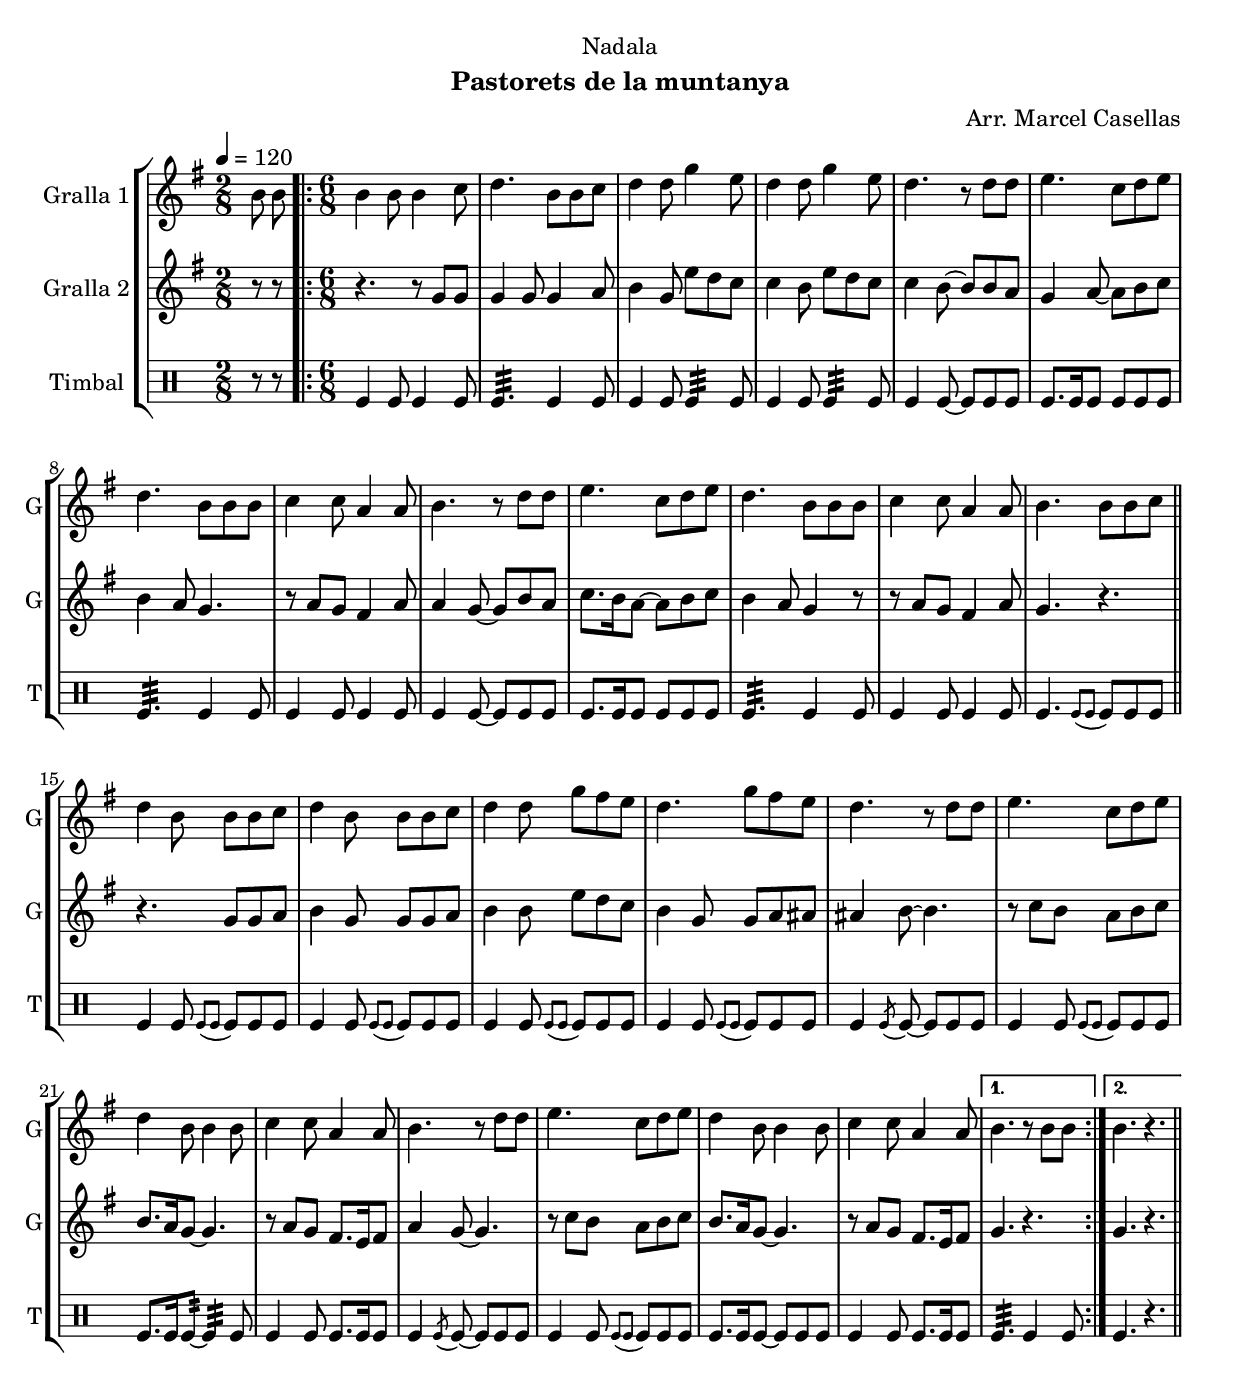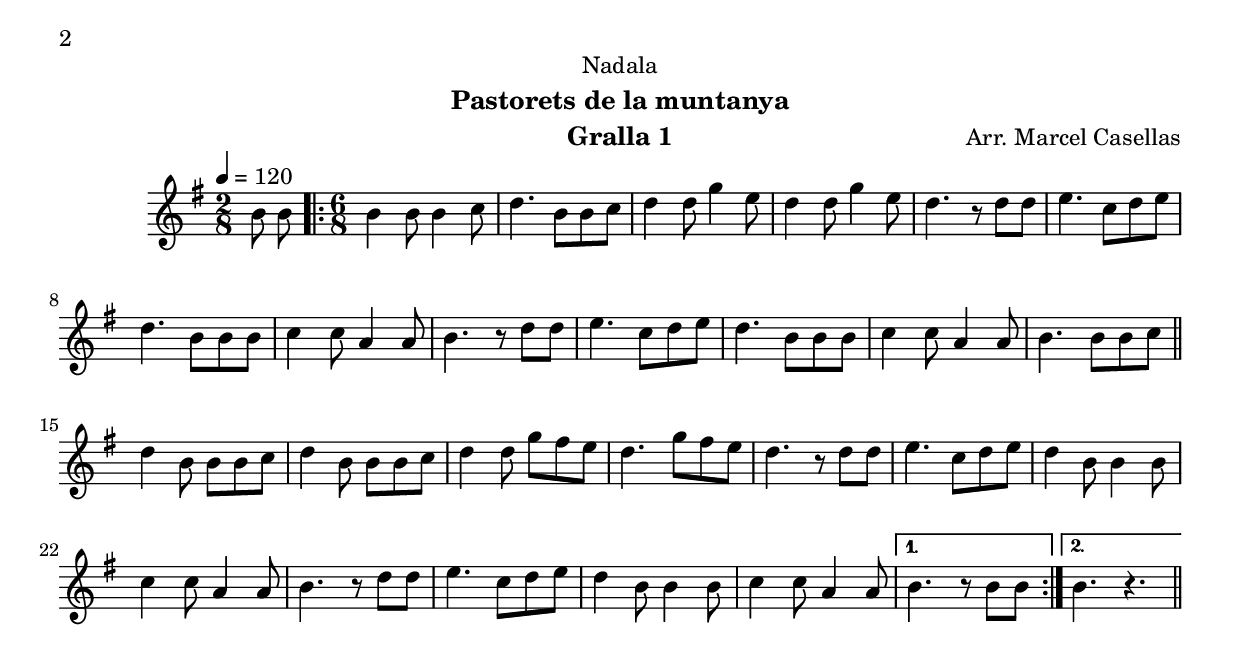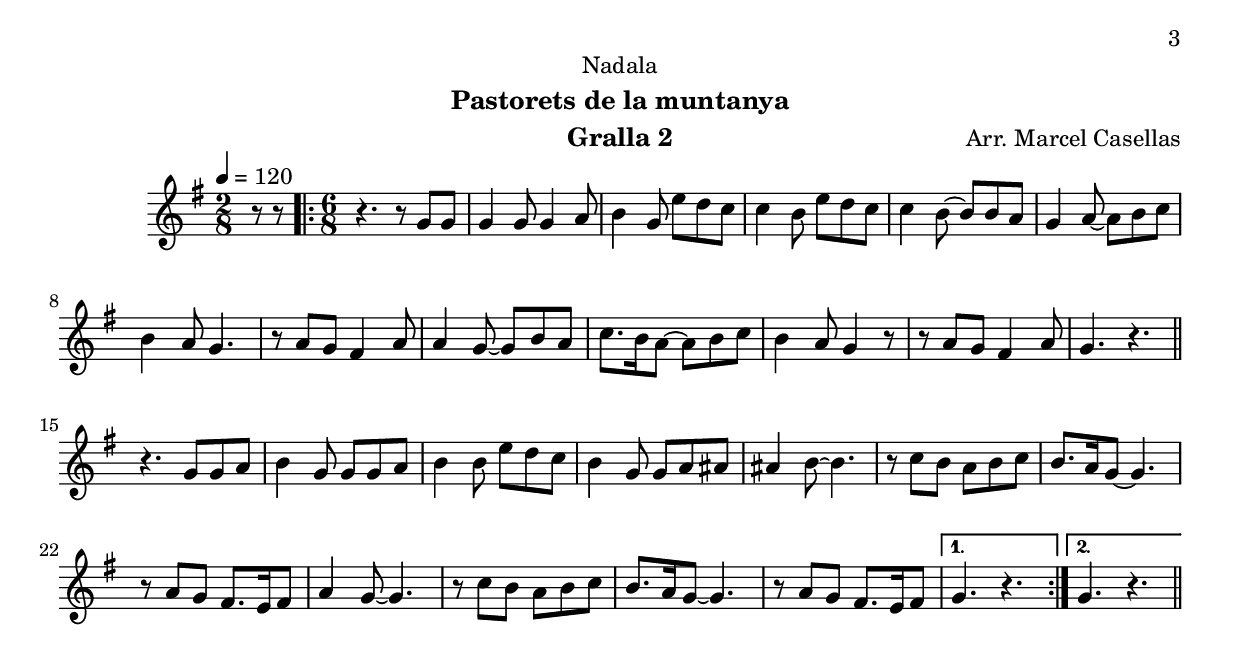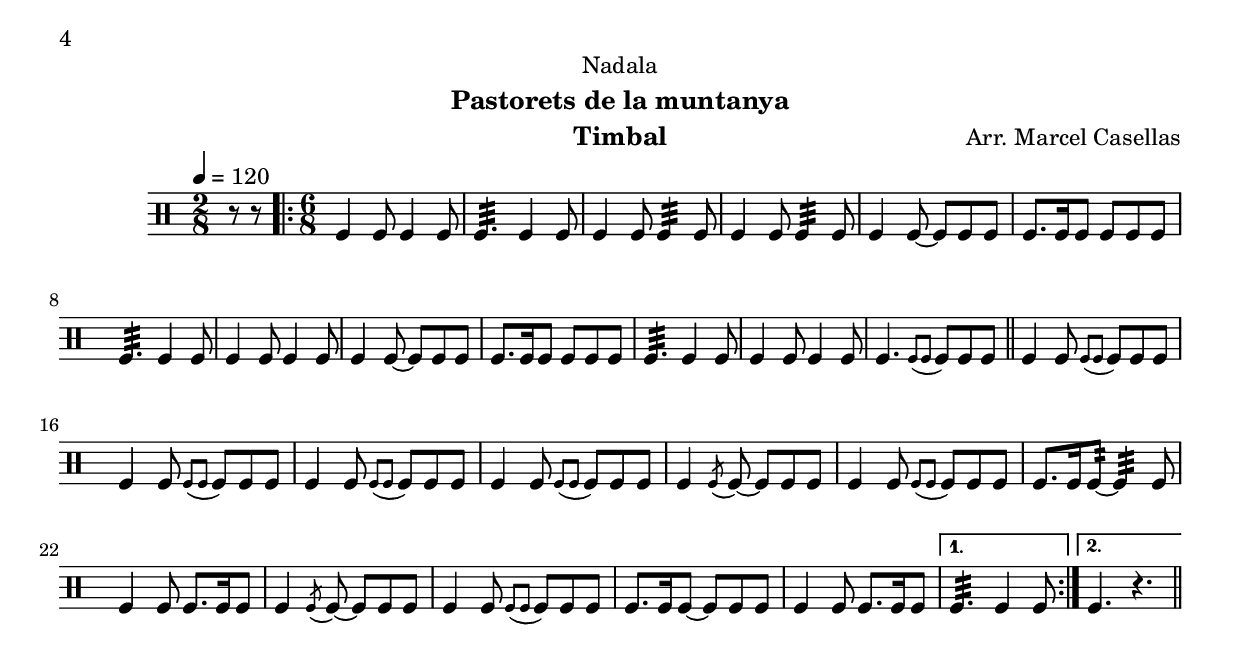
\version "2.16.2"

\header {
  dedication="Nadala"
  title=""
  subtitle="Pastorets de la muntanya"
  subsubtitle=""
  poet=""
  meter=""
  piece=""
  composer="Arr. Marcel Casellas"
  arranger=""
  opus=""
  instrument=""
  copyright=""
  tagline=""
}

liniaroAa =
\relative b'
{
  \tempo 4=120
  \clef treble
  \key g \major
  \time 2/8
  b8 b  |
  \time 6/8   \repeat volta 2 { b4 b8 b4 c8  |
  d4. b8 b c  |
  d4 d8 g4 e8  |
  %05
  d4 d8 g4 e8  |
  d4. r8 d d  |
  e4. c8 d e  |
  d4. b8 b b  |
  c4 c8 a4 a8  |
  %10
  b4. r8 d d  |
  e4. c8 d e  |
  d4. b8 b b  |
  c4 c8 a4 a8  |
  b4. b8 b c  \bar "||"
  %15
  d4 b8 b b c  |
  d4 b8 b b c  |
  d4 d8 g fis e  |
  d4. g8 fis e  |
  d4. r8 d d  |
  %20
  e4. c8 d e  |
  d4 b8 b4 b8  |
  c4 c8 a4 a8  |
  b4. r8 d d  |
  e4. c8 d e  |
  %25
  d4 b8 b4 b8  |
  c4 c8 a4 a8 }
  \alternative { { b4. r8 b b }
  { b4. r } } \bar "||"
}

liniaroAb =
\relative g'
{
  \tempo 4=120
  \clef treble
  \key g \major
  \time 2/8
  r8 r  |
  \time 6/8   \repeat volta 2 { r4. r8 g g  |
  g4 g8 g4 a8  |
  b4 g8 e' d c  |
  %05
  c4 b8 e d c  |
  c4 b8 ~ b b a  |
  g4 a8 ~ a b c  |
  b4 a8 g4.  |
  r8 a g fis4 a8  |
  %10
  a4 g8 ~ g b a  |
  c8. b16 a8 ~ a b c  |
  b4 a8 g4 r8  |
  r8 a g fis4 a8  |
  g4. r  \bar "||"
  %15
  r4. g8 g a  |
  b4 g8 g g a  |
  b4 b8 e d c  |
  b4 g8 g a ais  |
  ais4 b8 ~ b4.  |
  %20
  r8 c b a b c  |
  b8. a16 g8 ~ g4.  |
  r8 a g fis8. e16 fis8  |
  a4 g8 ~ g4.  |
  r8 c b a b c  |
  %25
  b8. a16 g8 ~ g4.  |
  r8 a g fis8. e16 fis8 }
  \alternative { { g4. r }
  { g4. r } } \bar "||"
}

liniaroAc =
\drummode
{
  \tempo 4=120
  \time 2/8
  r8 r  |
  \time 6/8   \repeat volta 2 { tomfl4 tomfl8 tomfl4 tomfl8  |
  tomfl4.:32 tomfl4 tomfl8  |
  tomfl4 tomfl8 tomfl4:32 tomfl8  |
  %05
  tomfl4 tomfl8 tomfl4:32 tomfl8  |
  tomfl4 tomfl8 ~ tomfl tomfl tomfl  |
  tomfl8. tomfl16 tomfl8 tomfl tomfl tomfl  |
  tomfl4.:32 tomfl4 tomfl8  |
  tomfl4 tomfl8 tomfl4 tomfl8  |
  %10
  tomfl4 tomfl8 ~ tomfl tomfl tomfl  |
  tomfl8. tomfl16 tomfl8 tomfl tomfl tomfl  |
  tomfl4.:32 tomfl4 tomfl8  |
  tomfl4 tomfl8 tomfl4 tomfl8  |
  tomfl4. \appoggiatura { tomfl8 tomfl } tomfl tomfl tomfl  \bar "||"
  %15
  tomfl4 tomfl8 \appoggiatura { tomfl tomfl } tomfl tomfl tomfl  |
  tomfl4 tomfl8 \appoggiatura { tomfl tomfl } tomfl tomfl tomfl  |
  tomfl4 tomfl8 \appoggiatura { tomfl tomfl } tomfl tomfl tomfl  |
  tomfl4 tomfl8 \appoggiatura { tomfl tomfl } tomfl tomfl tomfl  |
  tomfl4 \acciaccatura { tomfl8 } tomfl ~ tomfl tomfl tomfl  |
  %20
  tomfl4 tomfl8 \appoggiatura { tomfl tomfl } tomfl tomfl tomfl  |
  tomfl8. tomfl16 tomfl8:32 ~ tomfl4:32 tomfl8  |
  tomfl4 tomfl8 tomfl8. tomfl16 tomfl8  |
  tomfl4 \acciaccatura { tomfl8 } tomfl ~ tomfl tomfl tomfl  |
  tomfl4 tomfl8 \appoggiatura { tomfl tomfl } tomfl tomfl tomfl  |
  %25
  tomfl8. tomfl16 tomfl8 ~ tomfl tomfl tomfl  |
  tomfl4 tomfl8 tomfl8. tomfl16 tomfl8 }
  \alternative { { tomfl4.:32 tomfl4 tomfl8 }
  { tomfl4. r } } \bar "||"
}

\bookpart {
  \score {
    \new StaffGroup {
      \override Score.RehearsalMark #'self-alignment-X = #LEFT
      <<
        \new Staff \with {instrumentName = #"Gralla 1" shortInstrumentName = #"G"} \liniaroAa
        \new Staff \with {instrumentName = #"Gralla 2" shortInstrumentName = #"G"} \liniaroAb
        \new DrumStaff \with {instrumentName = #"Timbal" shortInstrumentName = #"T"} \liniaroAc
      >>
    }
    \layout {}
  }
  \score { \unfoldRepeats
    \new StaffGroup {
      \override Score.RehearsalMark #'self-alignment-X = #LEFT
      <<
        \new Staff \with {instrumentName = #"Gralla 1" shortInstrumentName = #"G"} \liniaroAa
        \new Staff \with {instrumentName = #"Gralla 2" shortInstrumentName = #"G"} \liniaroAb
        \new DrumStaff \with {instrumentName = #"Timbal" shortInstrumentName = #"T"} \liniaroAc
      >>
    }
    \midi {
      \set Staff.midiInstrument = "oboe"
      \set DrumStaff.midiInstrument = "drums"
    }
  }
}

\bookpart {
  \header {instrument="Gralla 1"}
  \score {
    \new StaffGroup {
      \override Score.RehearsalMark #'self-alignment-X = #LEFT
      <<
        \new Staff \liniaroAa
      >>
    }
    \layout {}
  }
  \score { \unfoldRepeats
    \new StaffGroup {
      \override Score.RehearsalMark #'self-alignment-X = #LEFT
      <<
        \new Staff \liniaroAa
      >>
    }
    \midi {
      \set Staff.midiInstrument = "oboe"
      \set DrumStaff.midiInstrument = "drums"
    }
  }
}

\bookpart {
  \header {instrument="Gralla 2"}
  \score {
    \new StaffGroup {
      \override Score.RehearsalMark #'self-alignment-X = #LEFT
      <<
        \new Staff \liniaroAb
      >>
    }
    \layout {}
  }
  \score { \unfoldRepeats
    \new StaffGroup {
      \override Score.RehearsalMark #'self-alignment-X = #LEFT
      <<
        \new Staff \liniaroAb
      >>
    }
    \midi {
      \set Staff.midiInstrument = "oboe"
      \set DrumStaff.midiInstrument = "drums"
    }
  }
}

\bookpart {
  \header {instrument="Timbal"}
  \score {
    \new StaffGroup {
      \override Score.RehearsalMark #'self-alignment-X = #LEFT
      <<
        \new DrumStaff \liniaroAc
      >>
    }
    \layout {}
  }
  \score { \unfoldRepeats
    \new StaffGroup {
      \override Score.RehearsalMark #'self-alignment-X = #LEFT
      <<
        \new DrumStaff \liniaroAc
      >>
    }
    \midi {
      \set Staff.midiInstrument = "oboe"
      \set DrumStaff.midiInstrument = "drums"
    }
  }
}

